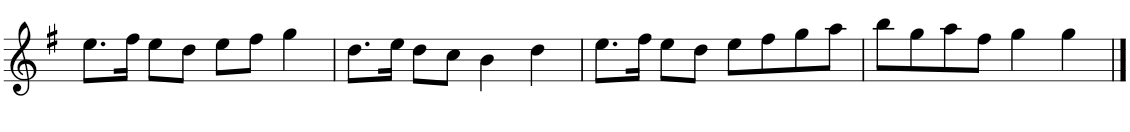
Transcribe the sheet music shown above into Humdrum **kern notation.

**kern
*part1
*staff1
*I"Piano
*I'Pno
!!LO:PB:g=z
*clefG2
*k[f#]
*M4/4
=5
8.ee\L
16ff#\Jk
8ee\L
8dd\J
8ee\L
8ff#\J
4gg\
=6
8.dd\L
16ee\Jk
8dd\L
8cc\J
4b\
4dd\
=7
8.ee\L
16ff#\Jk
8ee\L
8dd\J
8ee\L
8ff#\
8gg\
8aa\J
=8
8bb\L
8gg\
8aa\
8ff#\J
4gg\
4gg\
==
*-
